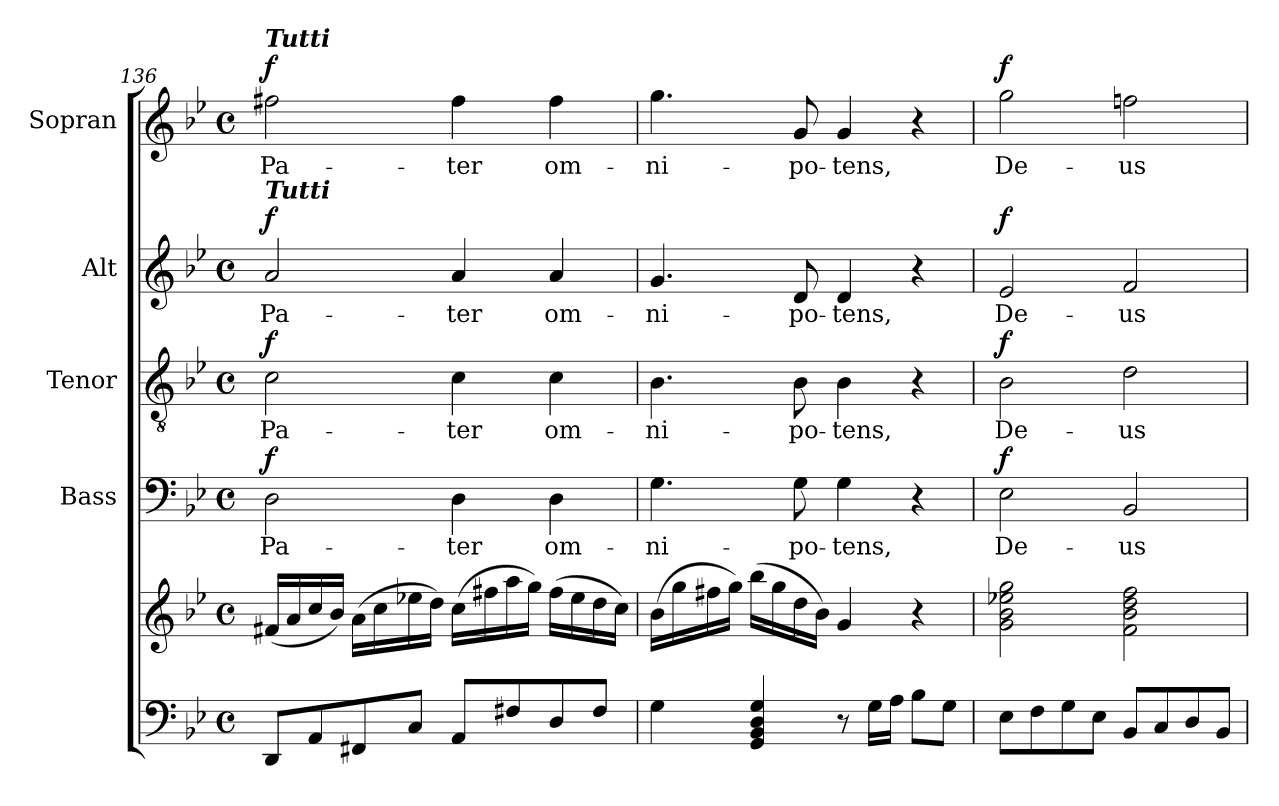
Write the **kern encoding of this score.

**kern	**kern	**kern	**text	**dynam	**kern	**text	**dynam	**kern	**text	**dynam	**kern	**text	**dynam
*part5	*part5	*part4	*part4	*part4	*part3	*part3	*part3	*part2	*part2	*part2	*part1	*part1	*part1
*staff6	*staff5	*staff4	*staff4	*staff4	*staff3	*staff3	*staff3	*staff2	*staff2	*staff2	*staff1	*staff1	*staff1
*	*	*I"Bass	*	*	*I"Tenor	*	*	*I"Alt	*	*	*I"Sopran	*	*
*	*	*I'B.	*	*	*I'T.	*	*	*I'A.	*	*	*I'S.	*	*
*clefF4	*clefG2	*clefF4	*	*	*clefGv2	*	*	*clefG2	*	*	*clefG2	*	*
*k[b-e-]	*k[b-e-]	*k[b-e-]	*	*	*k[b-e-]	*	*	*k[b-e-]	*	*	*k[b-e-]	*	*
*B-:	*B-:	*B-:	*	*	*B-:	*	*	*B-:	*	*	*B-:	*	*
*M4/4	*M4/4	*M4/4	*	*	*M4/4	*	*	*M4/4	*	*	*M4/4	*	*
*met(c)	*met(c)	*met(c)	*	*	*met(c)	*	*	*met(c)	*	*	*met(c)	*	*
=136	=136	=136	=136	=136	=136	=136	=136	=136	=136	=136	=136	=136	=136
!	!	!	!	!	!	!	!	!	!	!	!LO:TX:a:Bi:t=Tutti	!	!
!	!	!	!	!	!	!	!	!LO:TX:a:Bi:t=Tutti	!	!	!	!	!
!	!	!	!LO:LY:b	!LO:DY:a	!	!LO:LY:b	!LO:DY:a	!	!LO:LY:b	!LO:DY:a	!	!LO:LY:b	!LO:DY:a
8DD/L	(<16f#X/LL	2D\	Pa-	f	2c\	Pa-	f	2a/	Pa-	f	2ff#X\	Pa-	f
.	16a/	.	.	.	.	.	.	.	.	.	.	.	.
8AA/	16cc/	.	.	.	.	.	.	.	.	.	.	.	.
.	16b-/JJ)	.	.	.	.	.	.	.	.	.	.	.	.
8FF#X/	(>16a\LL	.	.	.	.	.	.	.	.	.	.	.	.
.	16cc\	.	.	.	.	.	.	.	.	.	.	.	.
8C/J	16ee-X\	.	.	.	.	.	.	.	.	.	.	.	.
.	16dd\JJ)	.	.	.	.	.	.	.	.	.	.	.	.
!	!	!	!LO:LY:b	!	!	!LO:LY:b	!	!	!LO:LY:b	!	!	!LO:LY:b	!
8AA/L	(>16cc\LL	4D\	-ter	.	4c\	-ter	.	4a/	-ter	.	4ff#\	-ter	.
.	16ff#X\	.	.	.	.	.	.	.	.	.	.	.	.
8F#X/	16aa\	.	.	.	.	.	.	.	.	.	.	.	.
.	16gg\JJ)	.	.	.	.	.	.	.	.	.	.	.	.
!	!	!	!LO:LY:b	!	!	!LO:LY:b	!	!	!LO:LY:b	!	!	!LO:LY:b	!
8D/	(>16ff#\LL	4D\	om-	.	4c\	om-	.	4a/	om-	.	4ff#\	om-	.
.	16ee-\	.	.	.	.	.	.	.	.	.	.	.	.
8F#/J	16dd\	.	.	.	.	.	.	.	.	.	.	.	.
.	16cc\JJ)	.	.	.	.	.	.	.	.	.	.	.	.
=137	=137	=137	=137	=137	=137	=137	=137	=137	=137	=137	=137	=137	=137
!	!	!	!LO:LY:b	!	!	!LO:LY:b	!	!	!LO:LY:b	!	!	!LO:LY:b	!
4G\	(>16b-\LL	4.G\	-ni-	.	4.B-\	-ni-	.	4.g/	-ni-	.	4.gg\	-ni-	.
.	16gg\	.	.	.	.	.	.	.	.	.	.	.	.
.	16ff#X\	.	.	.	.	.	.	.	.	.	.	.	.
.	16gg\JJ)	.	.	.	.	.	.	.	.	.	.	.	.
4GG/ 4BB-/ 4D/ 4G/	(>16bb-\LL	.	.	.	.	.	.	.	.	.	.	.	.
.	16gg\	.	.	.	.	.	.	.	.	.	.	.	.
!	!	!	!LO:LY:b	!	!	!LO:LY:b	!	!	!LO:LY:b	!	!	!LO:LY:b	!
.	16dd\	8G\	-po-	.	8B-\	-po-	.	8d/	-po-	.	8g/	-po-	.
.	16b-\JJ)	.	.	.	.	.	.	.	.	.	.	.	.
!	!	!	!LO:LY:b	!	!	!LO:LY:b	!	!	!LO:LY:b	!	!	!LO:LY:b	!
8r	4g/	4G\	-tens,	.	4B-\	-tens,	.	4d/	-tens,	.	4g/	-tens,	.
16G\LL	.	.	.	.	.	.	.	.	.	.	.	.	.
16A\JJ	.	.	.	.	.	.	.	.	.	.	.	.	.
8B-\L	4r	4r	.	.	4r	.	.	4r	.	.	4r	.	.
8G\J	.	.	.	.	.	.	.	.	.	.	.	.	.
!!LO:PB:g=z
=138	=138	=138	=138	=138	=138	=138	=138	=138	=138	=138	=138	=138	=138
!	!	!	!LO:LY:b	!LO:DY:a	!	!LO:LY:b	!LO:DY:a	!	!LO:LY:b	!LO:DY:a	!	!LO:LY:b	!LO:DY:a
8E-\L	2g\ 2b-\ 2ee-X\ 2gg\	2E-\	De-	f	2B-\	De-	f	2e-/	De-	f	2gg\	De-	f
8F\	.	.	.	.	.	.	.	.	.	.	.	.	.
8G\	.	.	.	.	.	.	.	.	.	.	.	.	.
8E-\J	.	.	.	.	.	.	.	.	.	.	.	.	.
!	!	!	!LO:LY:b	!	!	!LO:LY:b	!	!	!LO:LY:b	!	!	!LO:LY:b	!
8BB-/L	2f\ 2b-\ 2dd\ 2ff\	2BB-/	-us	.	2d\	-us	.	2f/	-us	.	2ffn\	-us	.
8C/	.	.	.	.	.	.	.	.	.	.	.	.	.
8D/	.	.	.	.	.	.	.	.	.	.	.	.	.
8BB-/J	.	.	.	.	.	.	.	.	.	.	.	.	.
=	=	=	=	=	=	=	=	=	=	=	=	=	=
*-	*-	*-	*-	*-	*-	*-	*-	*-	*-	*-	*-	*-	*-
